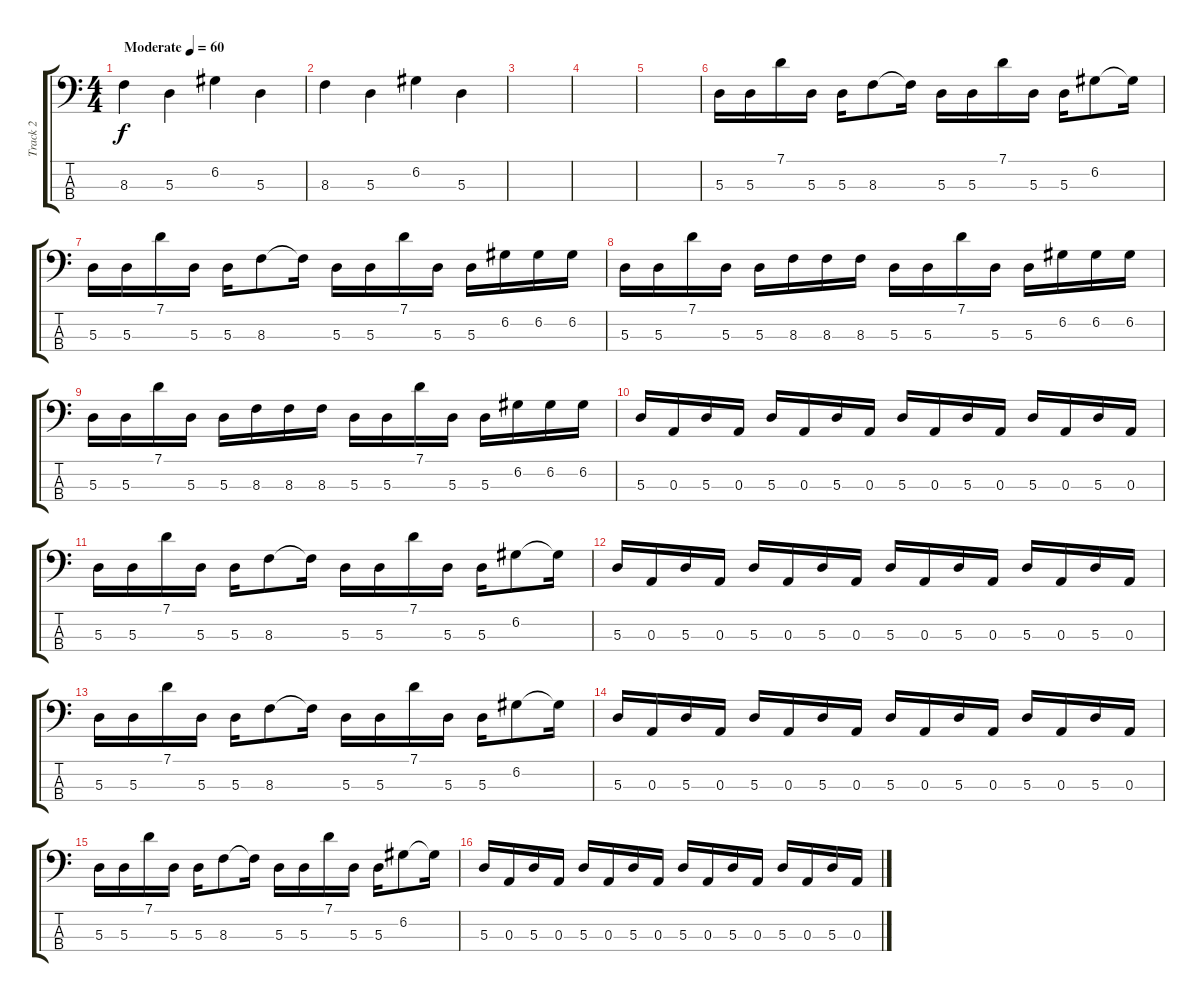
\track ("Track 2" "Track 2") {instrument electricbasspick}
\staff {score tabs}
\tuning (G2 D2 A1 D1) {hide}
\ts (4 4)
\tempo (60 "Moderate")
\clef f4
\ks c
8.3.4{dy f instrument electricbasspick} 5.3.4 6.2.4 5.3.4 |
8.3.4 5.3.4 6.2.4 5.3.4 |
|
|
|
5.3.16 5.3.16 7.1.16 5.3.16 5.3.16 8.3.8 8.3{t}.16 5.3.16 5.3.16 7.1.16 5.3.16 5.3.16 6.2.8 6.2{t}.16 |
5.3.16 5.3.16 7.1.16 5.3.16 5.3.16 8.3.8 8.3{t}.16 5.3.16 5.3.16 7.1.16 5.3.16 5.3.16 6.2.16 6.2.16 6.2.16 |
5.3.16 5.3.16 7.1.16 5.3.16 5.3.16 8.3.16 8.3.16 8.3.16 5.3.16 5.3.16 7.1.16 5.3.16 5.3.16 6.2.16 6.2.16 6.2.16 |
5.3.16 5.3.16 7.1.16 5.3.16 5.3.16 8.3.16 8.3.16 8.3.16 5.3.16 5.3.16 7.1.16 5.3.16 5.3.16 6.2.16 6.2.16 6.2.16 |
5.3.16 0.3.16 5.3.16 0.3.16 5.3.16 0.3.16 5.3.16 0.3.16 5.3.16 0.3.16 5.3.16 0.3.16 5.3.16 0.3.16 5.3.16 0.3.16 |
5.3.16 5.3.16 7.1.16 5.3.16 5.3.16 8.3.8 8.3{t}.16 5.3.16 5.3.16 7.1.16 5.3.16 5.3.16 6.2.8 6.2{t}.16 |
5.3.16 0.3.16 5.3.16 0.3.16 5.3.16 0.3.16 5.3.16 0.3.16 5.3.16 0.3.16 5.3.16 0.3.16 5.3.16 0.3.16 5.3.16 0.3.16 |
5.3.16 5.3.16 7.1.16 5.3.16 5.3.16 8.3.8 8.3{t}.16 5.3.16 5.3.16 7.1.16 5.3.16 5.3.16 6.2.8 6.2{t}.16 |
5.3.16 0.3.16 5.3.16 0.3.16 5.3.16 0.3.16 5.3.16 0.3.16 5.3.16 0.3.16 5.3.16 0.3.16 5.3.16 0.3.16 5.3.16 0.3.16 |
5.3.16 5.3.16 7.1.16 5.3.16 5.3.16 8.3.8 8.3{t}.16 5.3.16 5.3.16 7.1.16 5.3.16 5.3.16 6.2.8 6.2{t}.16 |
5.3.16 0.3.16 5.3.16 0.3.16 5.3.16 0.3.16 5.3.16 0.3.16 5.3.16 0.3.16 5.3.16 0.3.16 5.3.16 0.3.16 5.3.16 0.3.16
